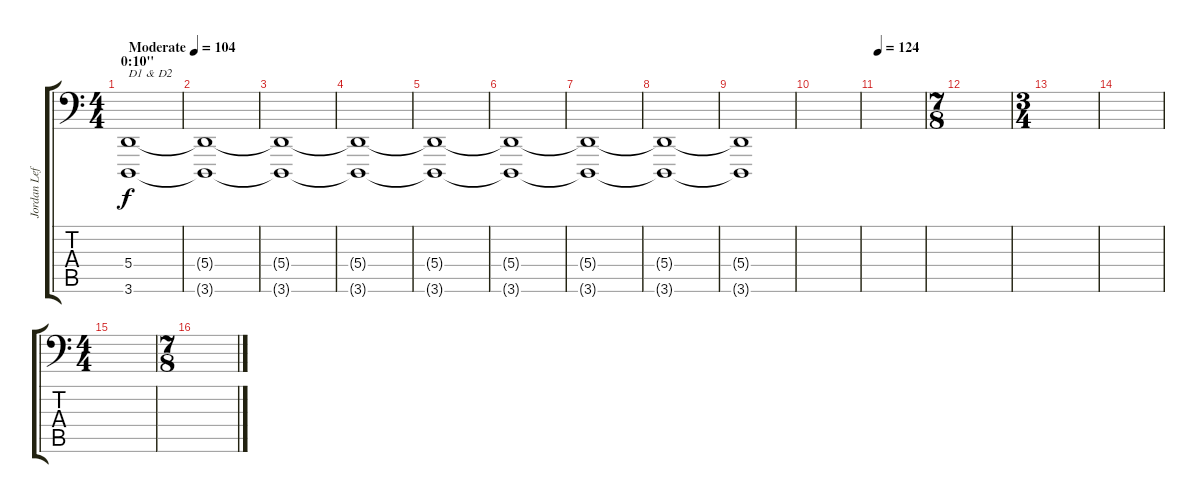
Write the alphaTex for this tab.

\track ("Jordan Left Hand Overdubs and Effects" "Jordan Lef") {instrument lead1square}
\staff {score tabs}
\tuning (C2 G1 D1 A0 E0 B-1) {hide}
\ts (4 4)
\section ("" "0:10''")
\tempo (104 "Moderate")
\clef f4
\ks c
(5.4 3.6).1{txt "D1 & D2" dy f instrument lead1square} |
(5.4{t} 3.6{t}).1 |
(5.4{t} 3.6{t}).1 |
(5.4{t} 3.6{t}).1 |
(5.4{t} 3.6{t}).1 |
(5.4{t} 3.6{t}).1 |
(5.4{t} 3.6{t}).1 |
(5.4{t} 3.6{t}).1 |
(5.4{t} 3.6{t}).1 |
|
\tempo 124
|
\ts (7 8)
|
\ts (3 4)
|
|
\ts (4 4)
|
\ts (7 8)
